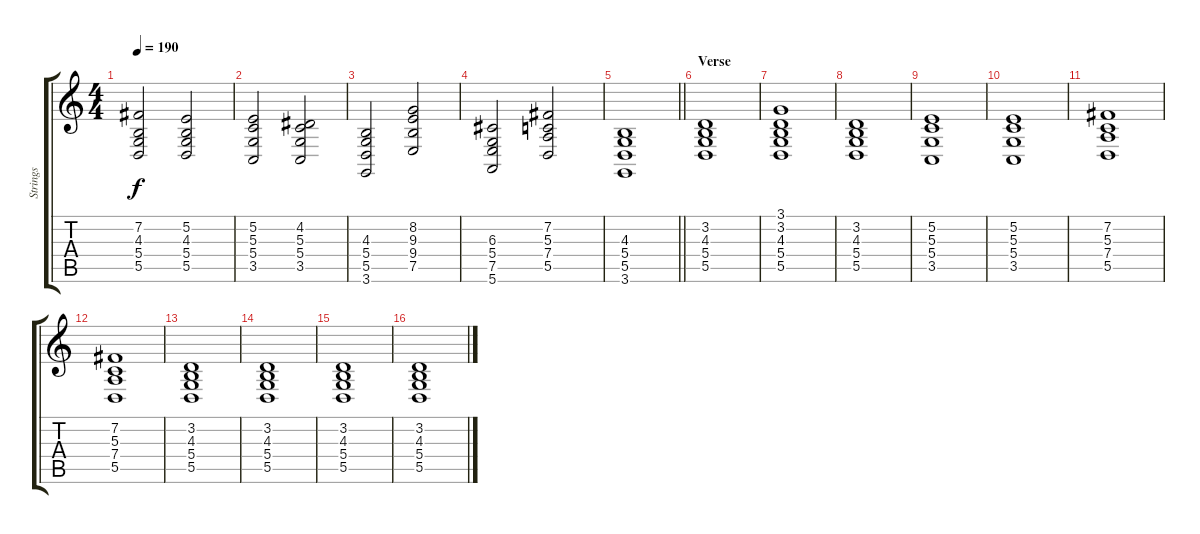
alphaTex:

\track ("Strings" "Strings") {instrument stringensemble1}
\staff {score tabs}
\tuning (E4 B3 G3 D3 A2 E2) {hide}
\ts (4 4)
\tempo 190
\clef g2
\ks c
(7.2 4.3 5.4 5.5).2{dy f} (5.2 4.3 5.4 5.5).2 |
(5.2 5.3 5.4 3.5).2 (4.2 5.3 5.4 3.5).2 |
(4.3 5.4 5.5 3.6).2 (8.2 9.3 9.4 7.5).2 |
(6.3 5.4 7.5 5.6).2 (7.2 5.3 7.4 5.5).2 |
\barLineRight lightlight
(4.3 5.4 5.5 3.6).1 |
\section ("" "Verse")
(3.2 4.3 5.4 5.5).1 |
(3.1 3.2 4.3 5.4 5.5).1 |
(3.2 4.3 5.4 5.5).1 |
(5.2 5.3 5.4 3.5).1 |
(5.2 5.3 5.4 3.5).1 |
(7.2 5.3 7.4 5.5).1 |
(7.2 5.3 7.4 5.5).1 |
(3.2 4.3 5.4 5.5).1 |
(3.2 4.3 5.4 5.5).1 |
(3.2 4.3 5.4 5.5).1 |
(3.2 4.3 5.4 5.5).1
